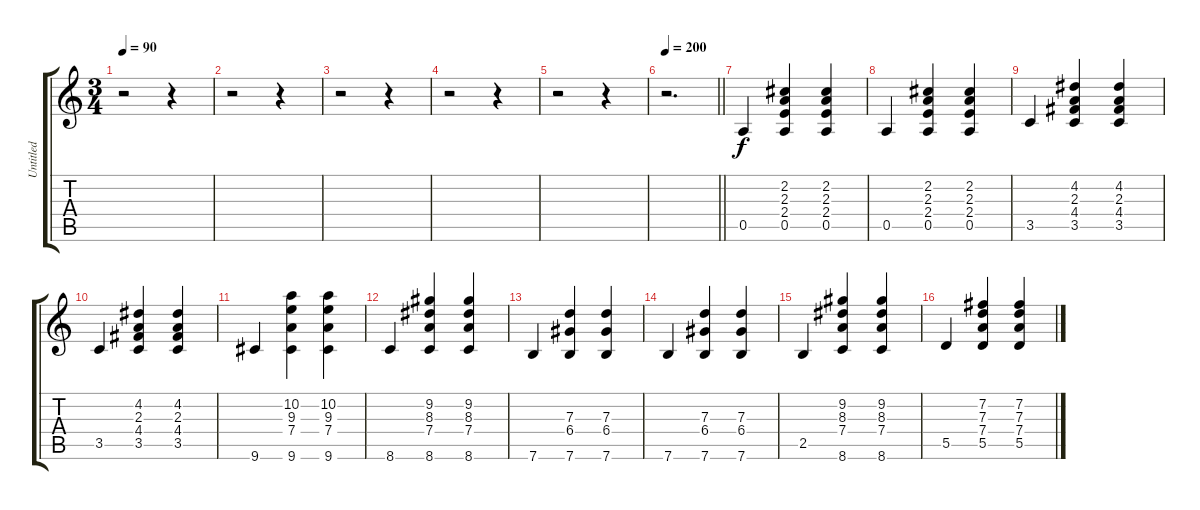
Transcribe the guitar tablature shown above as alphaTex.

\track ("Untitled" "Untitled") {instrument acousticguitarnylon}
\staff {score tabs}
\tuning (E4 B3 G3 D3 A2 E2) {hide}
\ts (3 4)
\tempo 90
\clef g2
\ks c
r.2{dy f instrument acousticguitarnylon} r.4 |
r.2 r.4 |
r.2 r.4 |
r.2 r.4 |
r.2 r.4 |
\tempo 200
\barLineRight lightlight
r.2{d} |
0.5.4 (2.2 2.3 2.4 0.5).4 (2.2 2.3 2.4 0.5).4 |
0.5.4 (2.2 2.3 2.4 0.5).4 (2.2 2.3 2.4 0.5).4 |
3.5.4 (4.2 2.3 4.4 3.5).4 (4.2 2.3 4.4 3.5).4 |
3.5.4 (4.2 2.3 4.4 3.5).4 (4.2 2.3 4.4 3.5).4 |
9.6.4 (10.2 9.3 7.4 9.6).4 (10.2 9.3 7.4 9.6).4 |
8.6.4 (9.2 8.3 7.4 8.6).4 (9.2 8.3 7.4 8.6).4 |
7.6.4 (7.3 6.4 7.6).4 (7.3 6.4 7.6).4 |
7.6.4 (7.3 6.4 7.6).4 (7.3 6.4 7.6).4 |
2.5.4 (9.2 8.3 7.4 8.6).4 (9.2 8.3 7.4 8.6).4 |
5.5.4 (7.2 7.3 7.4 5.5).4 (7.2 7.3 7.4 5.5).4
